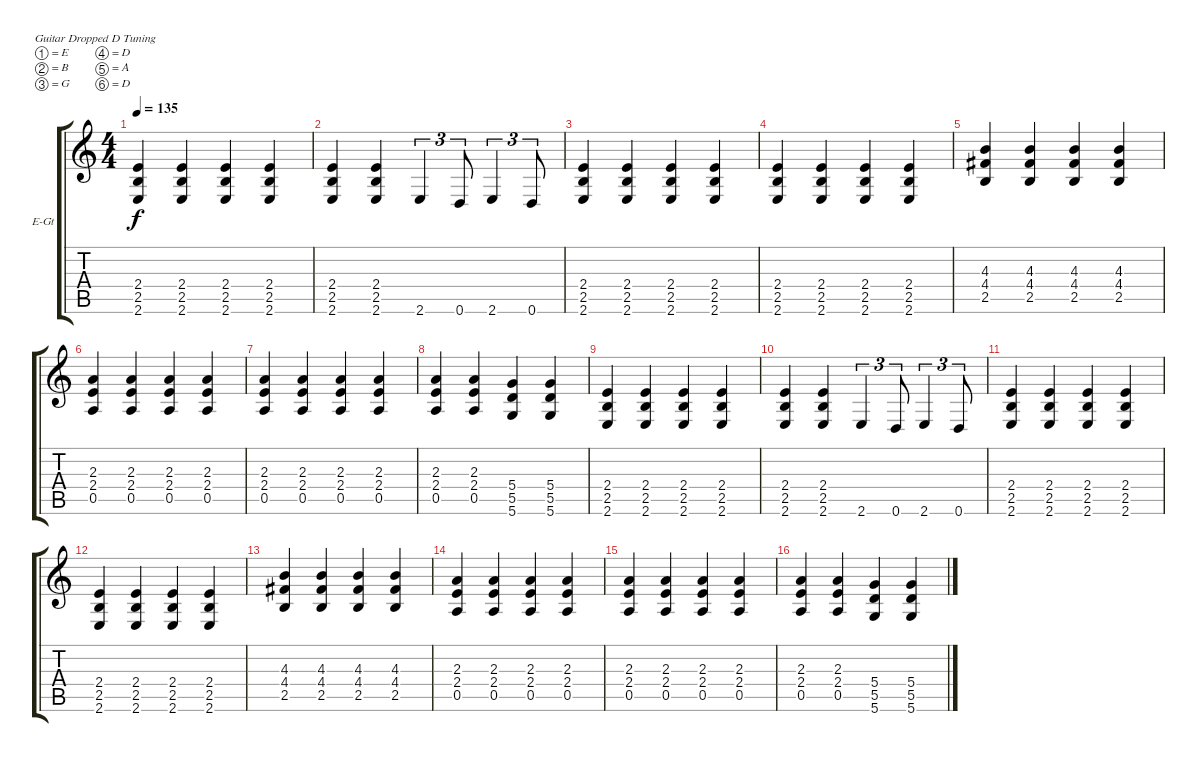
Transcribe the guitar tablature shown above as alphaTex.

\bracketExtendMode groupsimilarinstruments
\firstSystemTrackNameOrientation horizontal
\otherSystemsTrackNameOrientation horizontal
\track ("Distortion-guitar (Paul)" "E-Gt") {instrument distortionguitar}
\staff {score tabs}
\tuning (E4 B3 G3 D3 A2 D2)
\ts (4 4)
\tempo 135
\clef g2
\ks c
(2.4 2.5 2.6).4{dy f} (2.4 2.5 2.6).4 (2.4 2.5 2.6).4 (2.4 2.5 2.6).4 |
(2.4 2.5 2.6).4 (2.4 2.5 2.6).4 2.6.4{tu (3 2)} 0.6.8{tu (3 2)} 2.6.4{tu (3 2)} 0.6.8{tu (3 2)} |
(2.4 2.5 2.6).4 (2.4 2.5 2.6).4 (2.4 2.5 2.6).4 (2.4 2.5 2.6).4 |
(2.4 2.5 2.6).4 (2.4 2.5 2.6).4 (2.4 2.5 2.6).4 (2.4 2.5 2.6).4 |
(4.3 4.4 2.5).4 (4.3 4.4 2.5).4 (4.3 4.4 2.5).4 (4.3 4.4 2.5).4 |
(2.3 2.4 0.5).4 (2.3 2.4 0.5).4 (2.3 2.4 0.5).4 (2.3 2.4 0.5).4 |
(2.3 2.4 0.5).4 (2.3 2.4 0.5).4 (2.3 2.4 0.5).4 (2.3 2.4 0.5).4 |
(2.3 2.4 0.5).4 (2.3 2.4 0.5).4 (5.4 5.5 5.6).4 (5.4 5.5 5.6).4 |
(2.4 2.5 2.6).4 (2.4 2.5 2.6).4 (2.4 2.5 2.6).4 (2.4 2.5 2.6).4 |
(2.4 2.5 2.6).4 (2.4 2.5 2.6).4 2.6.4{tu (3 2)} 0.6.8{tu (3 2)} 2.6.4{tu (3 2)} 0.6.8{tu (3 2)} |
(2.4 2.5 2.6).4 (2.4 2.5 2.6).4 (2.4 2.5 2.6).4 (2.4 2.5 2.6).4 |
(2.4 2.5 2.6).4 (2.4 2.5 2.6).4 (2.4 2.5 2.6).4 (2.4 2.5 2.6).4 |
(4.3 4.4 2.5).4 (4.3 4.4 2.5).4 (4.3 4.4 2.5).4 (4.3 4.4 2.5).4 |
(2.3 2.4 0.5).4 (2.3 2.4 0.5).4 (2.3 2.4 0.5).4 (2.3 2.4 0.5).4 |
(2.3 2.4 0.5).4 (2.3 2.4 0.5).4 (2.3 2.4 0.5).4 (2.3 2.4 0.5).4 |
(2.3 2.4 0.5).4 (2.3 2.4 0.5).4 (5.4 5.5 5.6).4 (5.4 5.5 5.6).4
